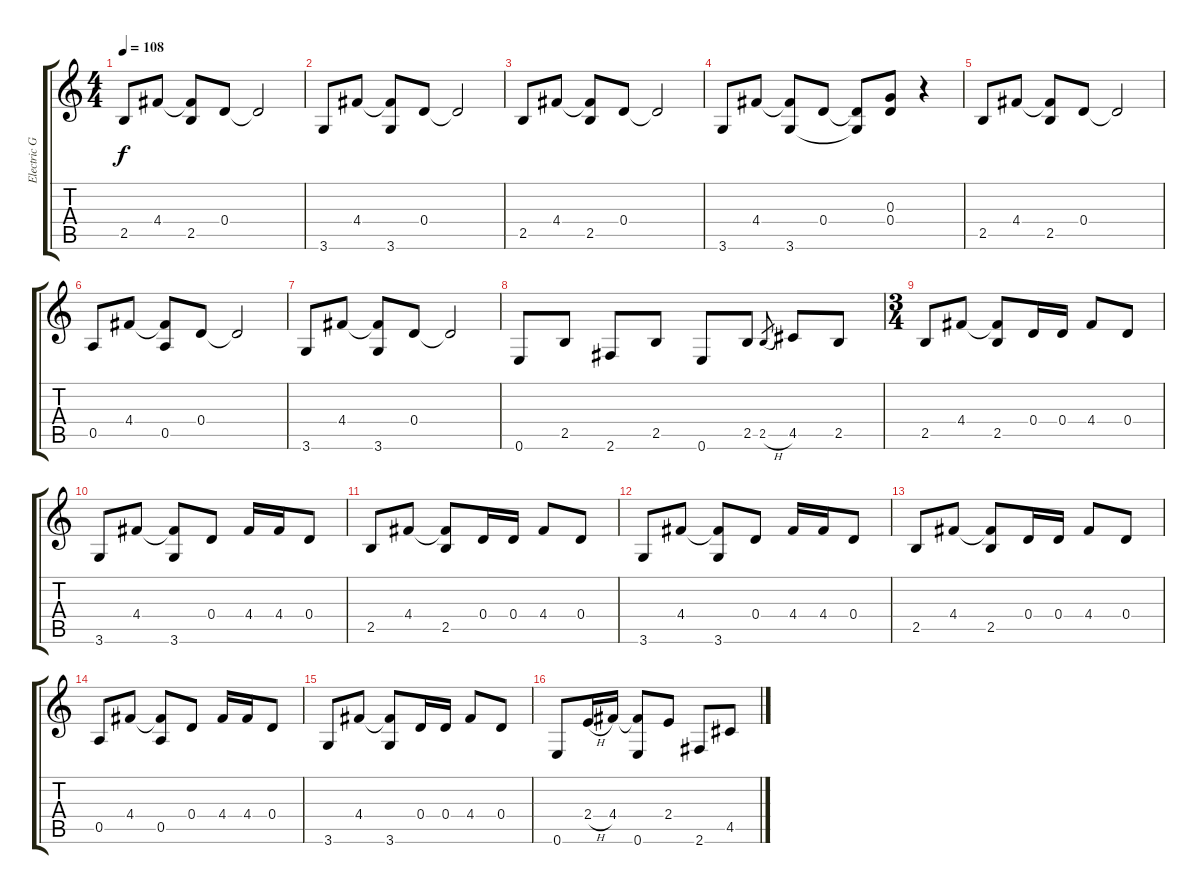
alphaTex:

\track ("Electric Guitar 4 and 2" "Electric G") {instrument electricguitarclean}
\staff {score tabs}
\tuning (E4 B3 G3 D3 A2 E2) {hide}
\ts (4 4)
\tempo 108
\clef g2
\ks c
2.5.8{dy f} 4.4.8 (4.4{t} 2.5).8 0.4.8 0.4{t}.2 |
3.6.8 4.4.8 (4.4{t} 3.6).8 0.4.8 0.4{t}.2 |
2.5.8 4.4.8 (4.4{t} 2.5).8 0.4.8 0.4{t}.2 |
3.6.8 4.4.8 (4.4{t} 3.6).8 0.4.8 (0.4{t} 3.6{t}).8 (0.3 0.4).8 r.4 |
2.5.8 4.4.8 (4.4{t} 2.5).8 0.4.8 0.4{t}.2 |
0.5.8 4.4.8 (4.4{t} 0.5).8 0.4.8 0.4{t}.2 |
3.6.8 4.4.8 (4.4{t} 3.6).8 0.4.8 0.4{t}.2 |
0.6.8 2.5.8 2.6.8 2.5.8 0.6.8 2.5.8 2.5{h}.8{gr} 4.5.8 2.5.8 |
\ts (3 4)
2.5.8 4.4.8 (4.4{t} 2.5).8 0.4.16 0.4.16 4.4.8 0.4.8 |
3.6.8 4.4.8 (4.4{t} 3.6).8 0.4.8 4.4.16 4.4.16 0.4.8 |
2.5.8 4.4.8 (4.4{t} 2.5).8 0.4.16 0.4.16 4.4.8 0.4.8 |
3.6.8 4.4.8 (4.4{t} 3.6).8 0.4.8 4.4.16 4.4.16 0.4.8 |
2.5.8 4.4.8 (4.4{t} 2.5).8 0.4.16 0.4.16 4.4.8 0.4.8 |
0.5.8 4.4.8 (4.4{t} 0.5).8 0.4.8 4.4.16 4.4.16 0.4.8 |
3.6.8 4.4.8 (4.4{t} 3.6).8 0.4.16 0.4.16 4.4.8 0.4.8 |
0.6.8 2.4{h}.16 4.4.16 (4.4{t} 0.6).8 2.4.8 2.6.8 4.5.8
